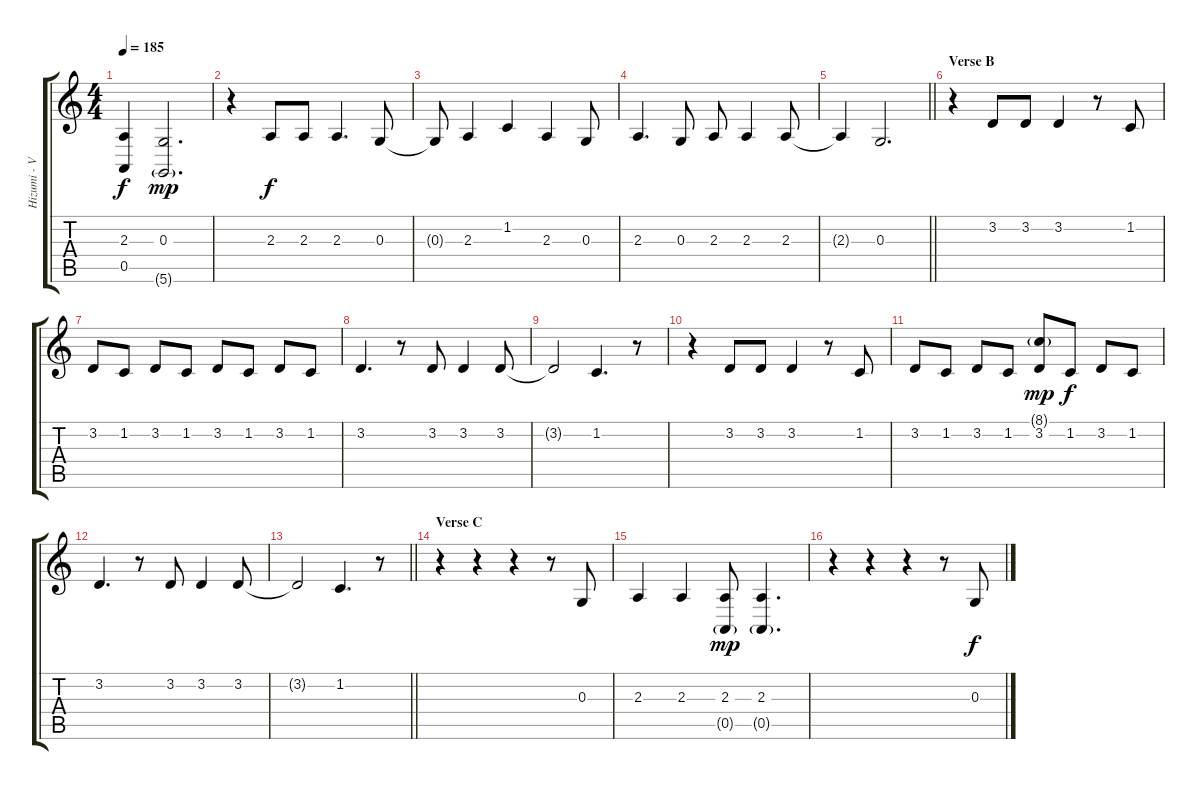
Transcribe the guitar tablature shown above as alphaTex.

\track ("Hizumi - Vocals" "Hizumi - V") {instrument lead6voice}
\staff {score tabs}
\tuning (E4 B3 G3 D3 A2 D2) {hide}
\ts (4 4)
\tempo 185
\clef g2
\ks c
(2.3{t} 0.5{t}).4{dy f} (0.3 5.6{g}).2{d dy mp} |
r.4 2.3.8{dy f} 2.3.8 2.3.4{d} 0.3.8 |
0.3{t}.8 2.3.4 1.2.4 2.3.4 0.3.8 |
2.3.4{d} 0.3.8 2.3.8 2.3.4 2.3.8 |
\barLineRight lightlight
2.3{t}.4 0.3.2{d} |
\section ("" "Verse B")
r.4 3.2.8 3.2.8 3.2.4 r.8 1.2.8 |
3.2.8 1.2.8 3.2.8 1.2.8 3.2.8 1.2.8 3.2.8 1.2.8 |
3.2.4{d} r.8 3.2.8 3.2.4 3.2.8 |
3.2{t}.2 1.2.4{d} r.8 |
r.4 3.2.8 3.2.8 3.2.4 r.8 1.2.8 |
3.2.8 1.2.8 3.2.8 1.2.8 (8.1{g} 3.2).8{dy mp} 1.2.8{dy f} 3.2.8 1.2.8 |
3.2.4{d} r.8 3.2.8 3.2.4 3.2.8 |
\barLineRight lightlight
3.2{t}.2 1.2.4{d} r.8 |
\section ("" "Verse C")
r.4 r.4 r.4 r.8 0.3.8 |
2.3.4 2.3.4 (2.3 0.5{g}).8{dy mp} (2.3 0.5{g}).4{d} |
r.4 r.4 r.4 r.8 0.3.8{dy f}
